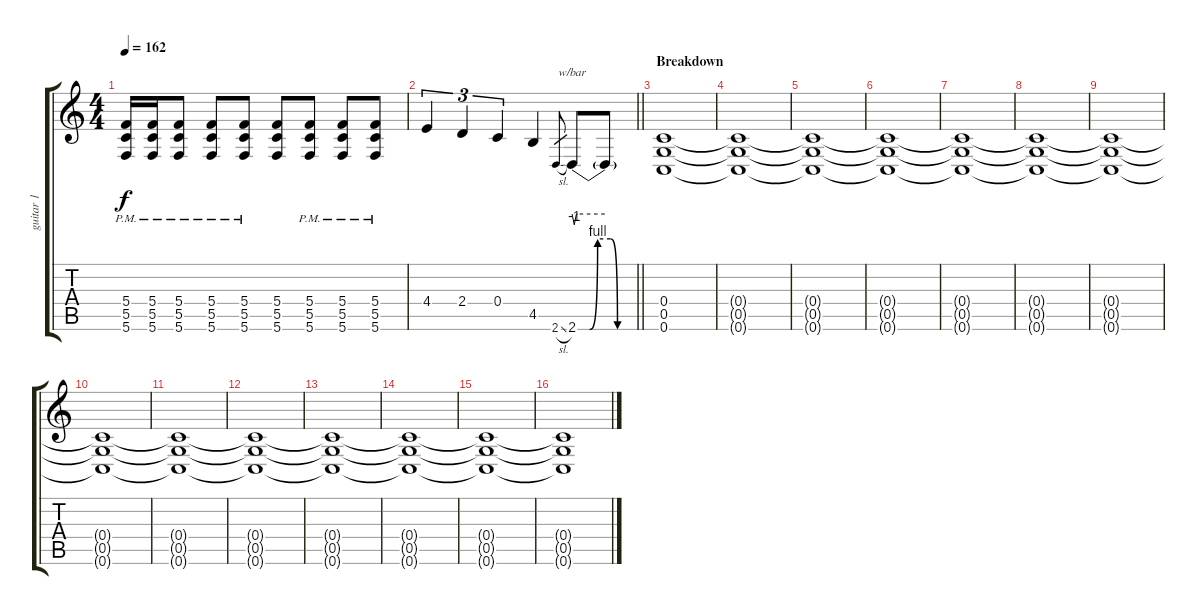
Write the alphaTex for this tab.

\track ("guitar 1" "guitar 1") {instrument distortionguitar}
\staff {score tabs}
\tuning (D4 A3 F3 C3 G2 C2) {hide}
\ts (4 4)
\tempo 162
\clef g2
\ks c
(5.4{pm} 5.5{pm} 5.6{pm}).16{dy f} (5.4{pm} 5.5{pm} 5.6{pm}).16 (5.4{pm} 5.5{pm} 5.6{pm}).8 (5.4{pm} 5.5{pm} 5.6{pm}).8 (5.4{pm} 5.5{pm} 5.6{pm}).8 (5.4 5.5 5.6).8 (5.4{pm} 5.5{pm} 5.6{pm}).8 (5.4{pm} 5.5{pm} 5.6{pm}).8 (5.4{pm} 5.5{pm} 5.6{pm}).8 |
\barLineRight lightlight
4.4.4{tu (3 2)} 2.4.4{tu (3 2)} 0.4.4{tu (3 2)} 4.5.4 2.6{sl}.8{gr} 2.6{be (custom 0 0 7 0 12 0 20 4 33 4 40 0 60 0)}.8{tbe (custom default 0 0 4 -4 8 0 10 0 60 0)} 2.6{t}.8 |
\section ("" "Breakdown")
(0.4 0.5 0.6).1 |
(0.4{t} 0.5{t} 0.6{t}).1 |
(0.4{t} 0.5{t} 0.6{t}).1 |
(0.4{t} 0.5{t} 0.6{t}).1 |
(0.4{t} 0.5{t} 0.6{t}).1 |
(0.4{t} 0.5{t} 0.6{t}).1 |
(0.4{t} 0.5{t} 0.6{t}).1 |
(0.4{t} 0.5{t} 0.6{t}).1 |
(0.4{t} 0.5{t} 0.6{t}).1 |
(0.4{t} 0.5{t} 0.6{t}).1 |
(0.4{t} 0.5{t} 0.6{t}).1 |
(0.4{t} 0.5{t} 0.6{t}).1 |
(0.4{t} 0.5{t} 0.6{t}).1 |
(0.4{t} 0.5{t} 0.6{t}).1
